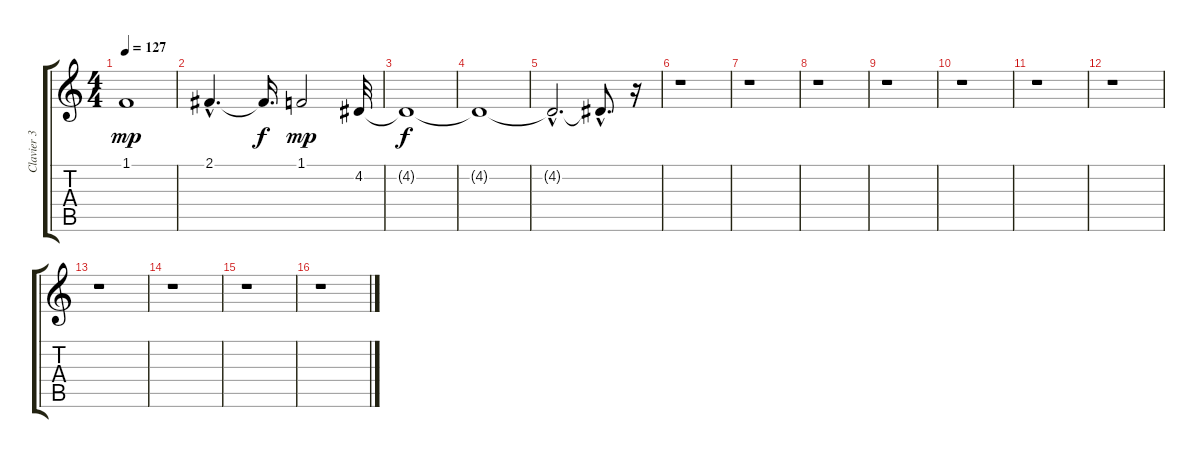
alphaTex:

\track ("Clavier 3" "Clavier 3") {instrument pad2warm}
\staff {score tabs}
\tuning (E4 B3 G3 D3 A2 E2) {hide}
\ts (4 4)
\tempo 127
\clef g2
\ks c
1.1.1{dy mp} |
2.1{hac}.4{d} 2.1{t}.16{d dy f} 1.1.2{dy mp} 4.2.32 |
4.2{t}.1{dy f} |
4.2{t}.1 |
4.2{hac t}.2{d} 4.2{hac t}.8{d} r.16 |
r.1 |
r.1 |
r.1 |
r.1 |
r.1 |
r.1 |
r.1 |
r.1 |
r.1 |
r.1 |
r.1
